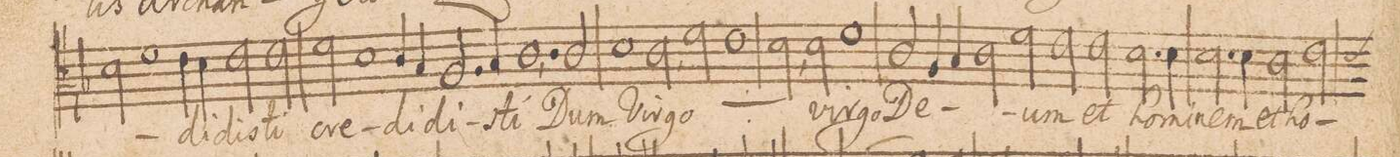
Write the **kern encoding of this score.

**kern	**text
*I"ALTVS.	*
*clefC3	*
*k[b-]	*
*met(C|)	*
*M2/1	*
2d\	.
1f\	.
=35-	=35-
4e\	-di-
4d\	.
2e\	-di-
2e\	-sti
=36-	=36-
2f\	cre-
1d	.
4c/	-di-
4B-/	.
=37-	=37-
2.A/	-di-
4B-/	.
1.c	-sti
=38-	=38-
2c/	Dum
1d	Vir-
=39-	=39-
2c,\	-go
*	*ij
2f\	Dum
1e	Vir-
=40-	=40-
2d,\	-go
*	*Xij
2d\	vir-
1f	-go
=41-	=41-
2c/	De-
4A/	.
4B-/	.
2c\	.
2f\	.
=42-	=42-
2e\	-um
2e\	et
2.d\	ho-
4d\	-mi-
=43-	=43-
2.d\	-nem
4d\	et
2c\	ho-
*custos:d	*
2e\	.
=44-	=44-
*-	*-
